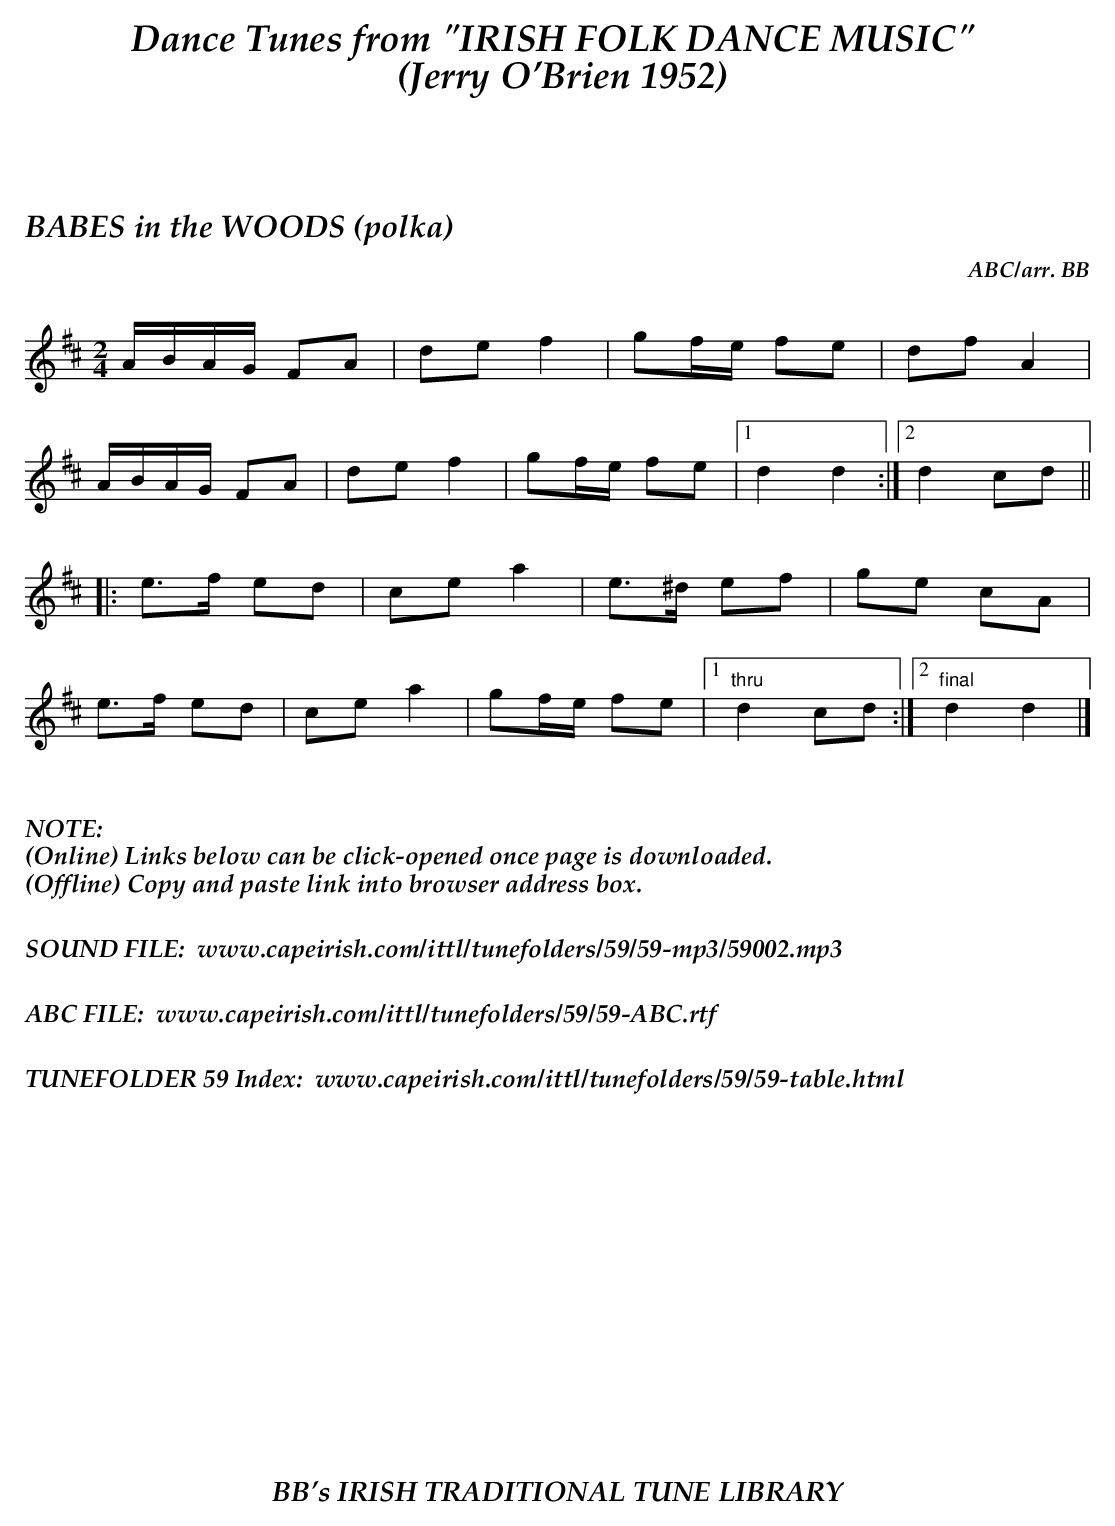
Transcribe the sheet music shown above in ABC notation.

X:1
T:BABES in the WOODS (polka)
C:ABC/arr. BB
L:1/8
M:2/4
K:D
A/B/A/G/ FA|def2|gf/e/ fe|dfA2|
A/B/A/G/ FA|def2|gf/e/ fe|1d2d2:|2d2cd||
|:e>f ed|ce a2|e>^d ef|ge cA|
e>f ed|ce a2|gf/e/ fe|1 "thru"d2 cd:|2 "final"d2d2|]
%%vskip .3in
%%textoption left
%%textfont "Palatino-BoldItalic" 16
%%begintext
%%NOTE:
(Online) Links below can be click-opened once page is downloaded.
(Offline) Copy and paste link into browser address box.
%%
%%
SOUND FILE:  www.capeirish.com/ittl/tunefolders/59/59-mp3/59002.mp3
%%
%%
ABC FILE:  www.capeirish.com/ittl/tunefolders/59/59-ABC.rtf
%%
%%
TUNEFOLDER 59 Index:  www.capeirish.com/ittl/tunefolders/59/59-table.html
